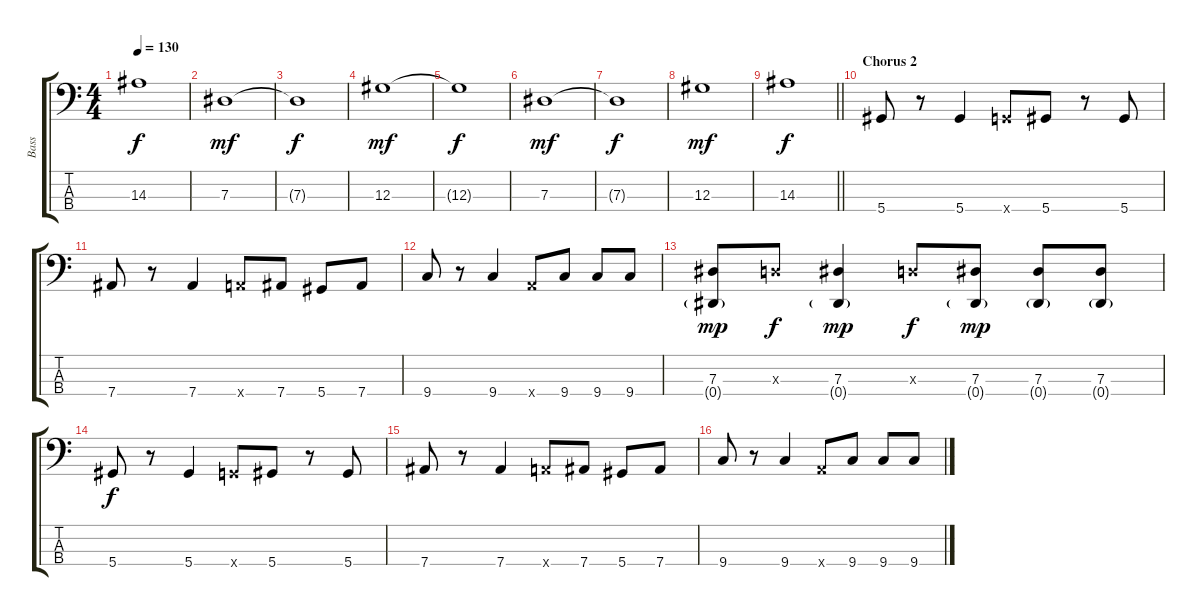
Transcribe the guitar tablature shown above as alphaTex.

\track ("Bass" "Bass") {instrument electricbasspick}
\staff {score tabs}
\tuning (Gb2 Db2 Ab1 Eb1) {hide}
\ts (4 4)
\tempo 130
\clef f4
\ks c
14.3.1{dy f} |
7.3.1{dy mf} |
7.3{t}.1{dy f} |
12.3.1{dy mf} |
12.3{t}.1{dy f} |
7.3.1{dy mf} |
7.3{t}.1{dy f} |
12.3.1{dy mf} |
\barLineRight lightlight
14.3.1{dy f} |
\section ("" "Chorus 2")
5.4.8 r.8 5.4.4 4.4{x}.8 5.4.8 r.8 5.4.8 |
7.4.8 r.8 7.4.4 6.4{x}.8 7.4.8 5.4.8 7.4.8 |
9.4.8 r.8 9.4.4 6.4{x}.8 9.4.8 9.4.8 9.4.8 |
(7.3 0.4{g}).8{dy mp} 6.3{x}.8{dy f} (7.3 0.4{g}).4{dy mp} 6.3{x}.8{dy f} (7.3 0.4{g}).8{dy mp} (7.3 0.4{g}).8 (7.3 0.4{g}).8 |
5.4.8{dy f} r.8 5.4.4 4.4{x}.8 5.4.8 r.8 5.4.8 |
7.4.8 r.8 7.4.4 6.4{x}.8 7.4.8 5.4.8 7.4.8 |
9.4.8 r.8 9.4.4 6.4{x}.8 9.4.8 9.4.8 9.4.8
